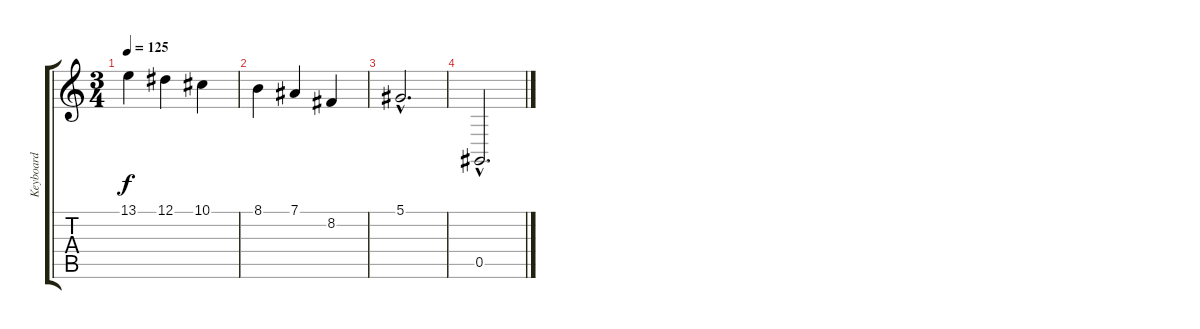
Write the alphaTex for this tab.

\track ("Keyboard" "Keyboard") {instrument brightacousticpiano}
\staff {score tabs}
\tuning (Eb4 Bb3 Gb3 Db3 Ab2 Eb2) {hide}
\ts (3 4)
\tempo 125
\clef g2
\ks c
13.1.4{dy f} 12.1.4 10.1.4 |
8.1.4 7.1.4 8.2.4 |
5.1{hac}.2{d} |
0.5{hac}.2{d}
